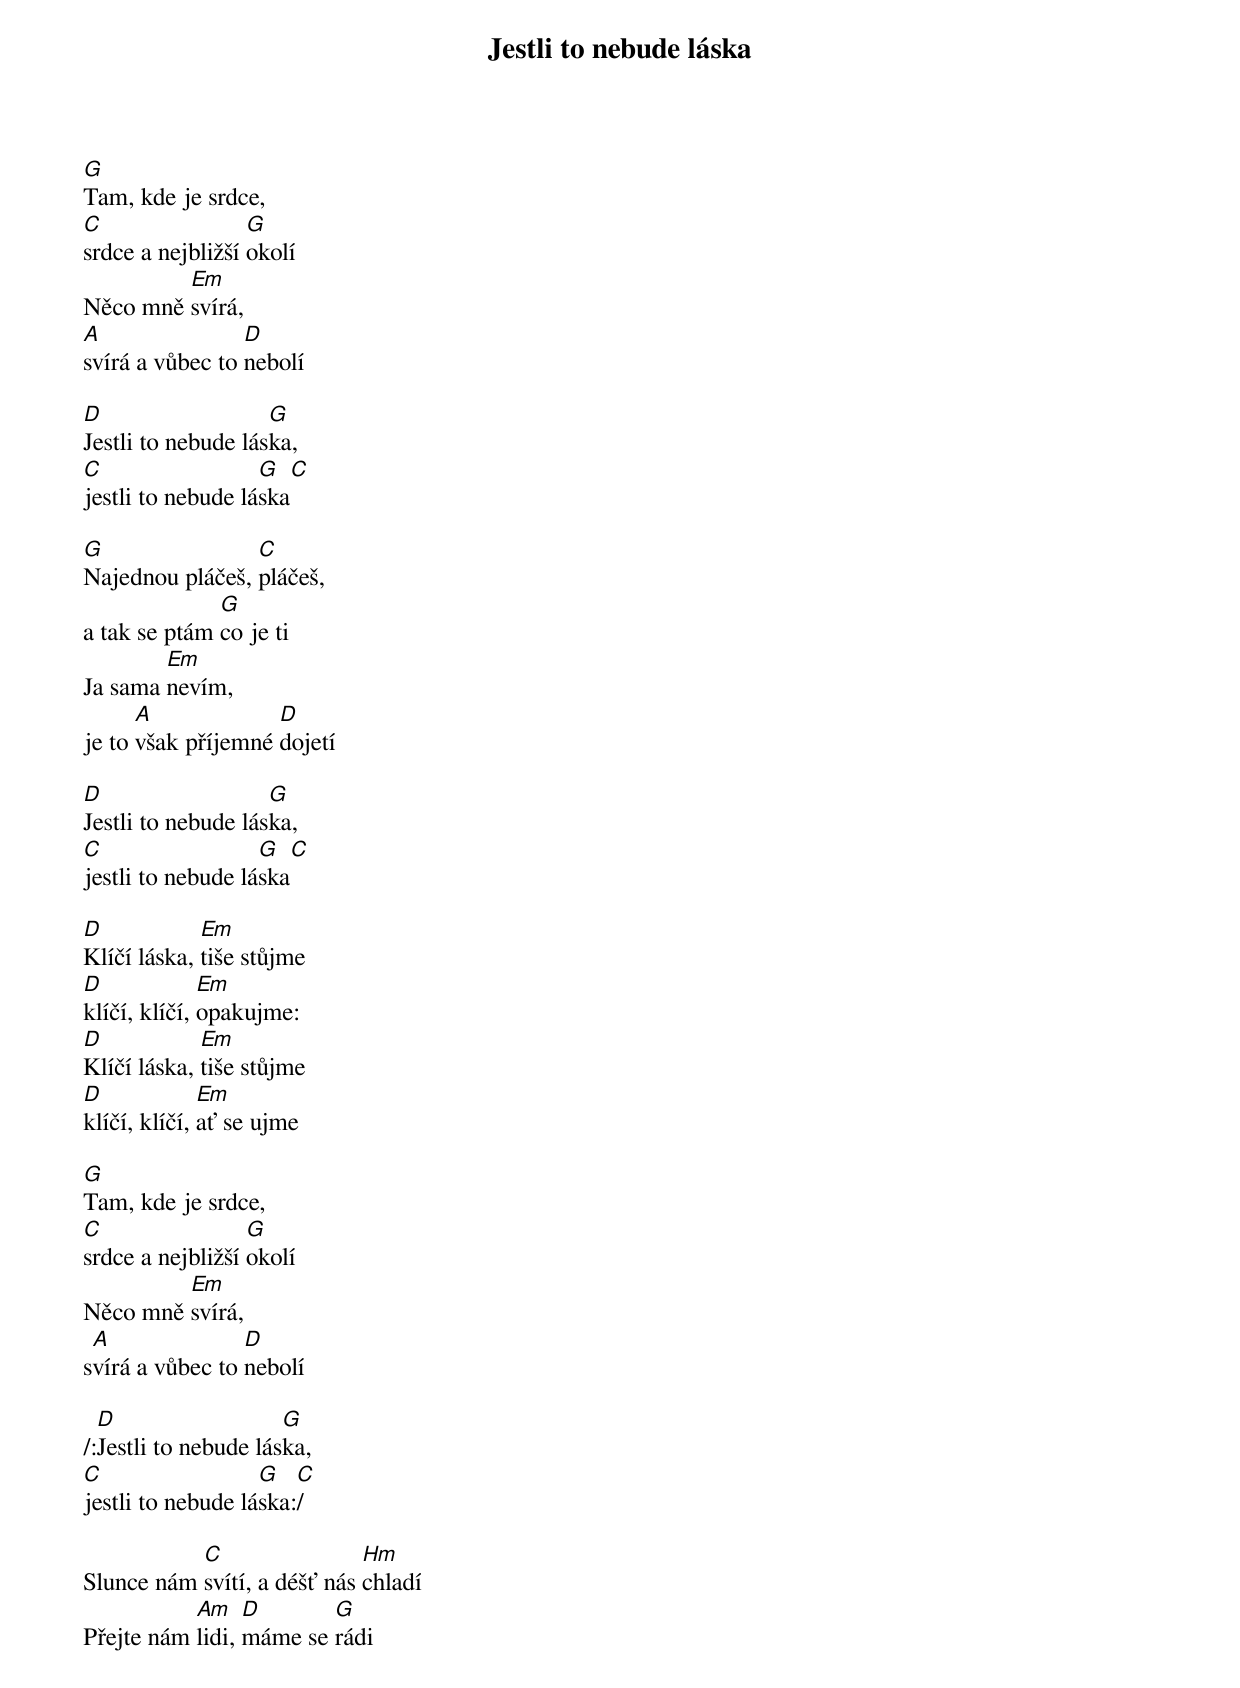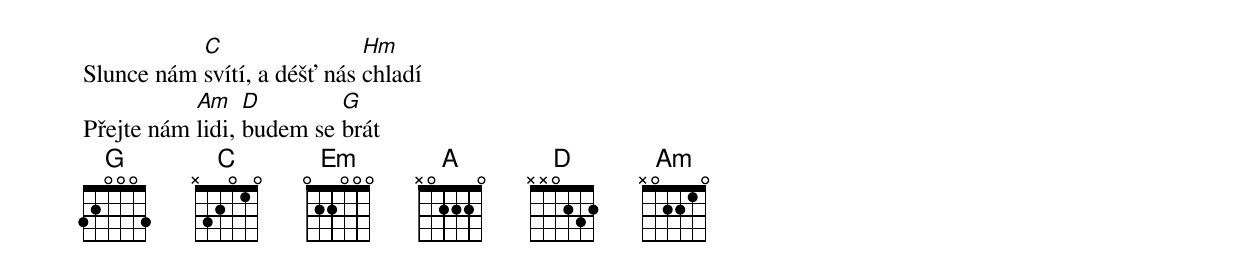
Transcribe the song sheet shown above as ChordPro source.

{title: Jestli to nebude láska}
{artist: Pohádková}
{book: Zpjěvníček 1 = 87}

[G]Tam, kde je srdce,
[C]srdce a nejbližší [G]okolí
Něco mně [Em]svírá,
[A]svírá a vůbec to [D]nebolí

[D]Jestli to nebude lás[G]ka,
[C]jestli to nebude lá[G]ska[C]

[G]Najednou pláčeš, [C]pláčeš,
a tak se ptám [G]co je ti
Ja sama [Em]nevím,
je to [A]však příjemné [D]dojetí

[D]Jestli to nebude lás[G]ka,
[C]jestli to nebude lá[G]ska[C]

[D]Klíčí láska, [Em]tiše stůjme
[D]klíčí, klíčí, [Em]opakujme:
[D]Klíčí láska, [Em]tiše stůjme
[D]klíčí, klíčí, [Em]ať se ujme

[G]Tam, kde je srdce,
[C]srdce a nejbližší [G]okolí
Něco mně [Em]svírá,
s[A]vírá a vůbec to [D]nebolí

/:[D]Jestli to nebude lás[G]ka,
[C]jestli to nebude lá[G]ska:[C]/

Slunce nám [C]svítí, a déšť nás [Hm]chladí
Přejte nám [Am]lidi, [D]máme se [G]rádi
Slunce nám [C]svítí, a déšť nás [Hm]chladí
Přejte nám [Am]lidi, [D]budem se [G]brát
